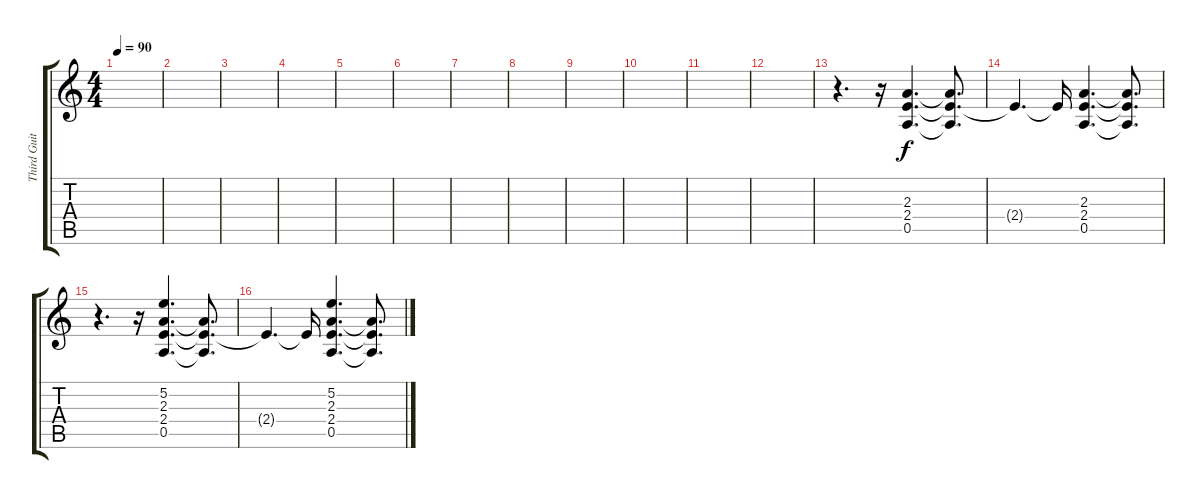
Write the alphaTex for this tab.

\track ("Third Guitar" "Third Guit") {instrument electricguitarclean}
\staff {score tabs}
\tuning (E4 B3 G3 D3 A2 E2) {hide}
\ts (4 4)
\tempo 90
\clef g2
\ks c
|
|
|
|
|
|
|
|
|
|
|
|
r.4{d} r.16 (2.3 2.4 0.5).4{d} (2.3{t} 2.4{t} 0.5{t}).8{d} |
2.4{t}.4{d} 2.4{t}.16 (2.3 2.4 0.5).4{d} (2.3{t} 2.4{t} 0.5{t}).8{d} |
r.4{d} r.16 (5.2 2.3 2.4 0.5).4{d} (2.3{t} 2.4{t} 0.5{t}).8{d} |
2.4{t}.4{d} 2.4{t}.16 (5.2 2.3 2.4 0.5).4{d} (2.3{t} 2.4{t} 0.5{t}).8{d}
